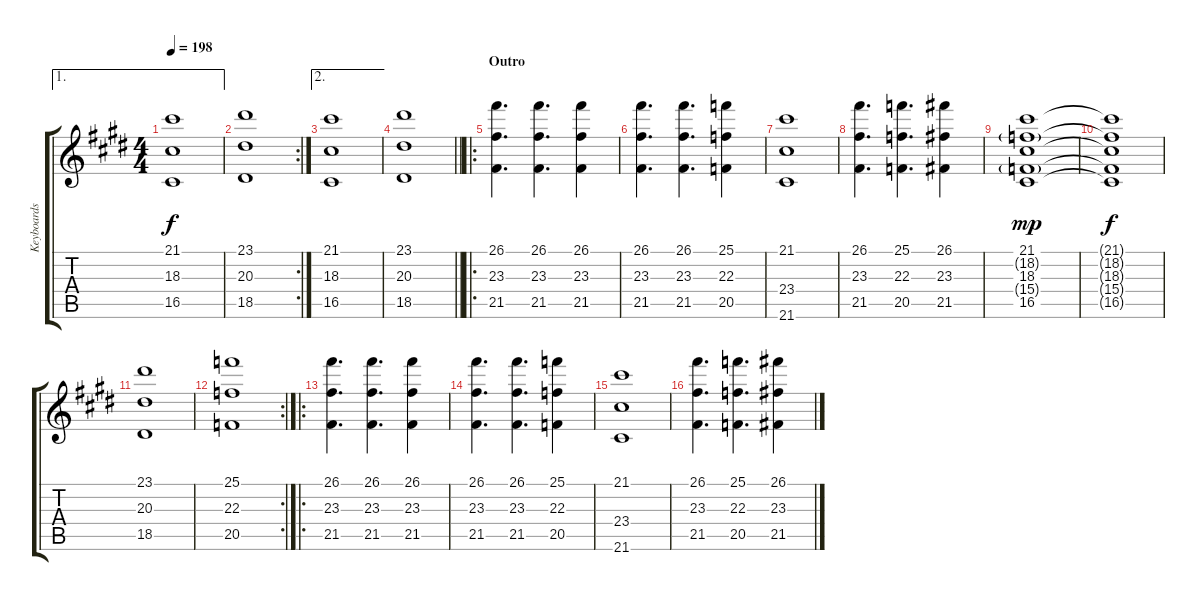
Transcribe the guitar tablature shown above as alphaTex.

\track ("Keyboards" "Keyboards") {instrument stringensemble1}
\staff {score tabs}
\tuning (E4 B3 G3 D3 A2 E2) {hide}
\ae 1
\ts (4 4)
\tempo 198
\clef g2
\ks e
(21.1 18.3 16.5).1{dy f} |
\rc 2
(23.1 20.3 18.5).1 |
\ae 2
(21.1 18.3 16.5).1 |
\barLineRight lightlight
(23.1 20.3 18.5).1 |
\ro
\section ("" "Outro")
(26.1 23.3 21.5).4{d} (26.1 23.3 21.5).4{d} (26.1 23.3 21.5).4 |
(26.1 23.3 21.5).4{d} (26.1 23.3 21.5).4{d} (25.1 22.3 20.5).4 |
(21.1 23.4 21.6).1 |
(26.1 23.3 21.5).4{d} (25.1 22.3 20.5).4{d} (26.1 23.3 21.5).4 |
(21.1 18.2{g} 18.3 15.4{g} 16.5).1{dy mp} |
(21.1{t} 18.2{t} 18.3{t} 15.4{t} 16.5{t}).1{dy f} |
(23.1 20.3 18.5).1 |
\rc 2
(25.1 22.3 20.5).1 |
\ro
(26.1 23.3 21.5).4{d} (26.1 23.3 21.5).4{d} (26.1 23.3 21.5).4 |
(26.1 23.3 21.5).4{d} (26.1 23.3 21.5).4{d} (25.1 22.3 20.5).4 |
(21.1 23.4 21.6).1 |
(26.1 23.3 21.5).4{d} (25.1 22.3 20.5).4{d} (26.1 23.3 21.5).4
